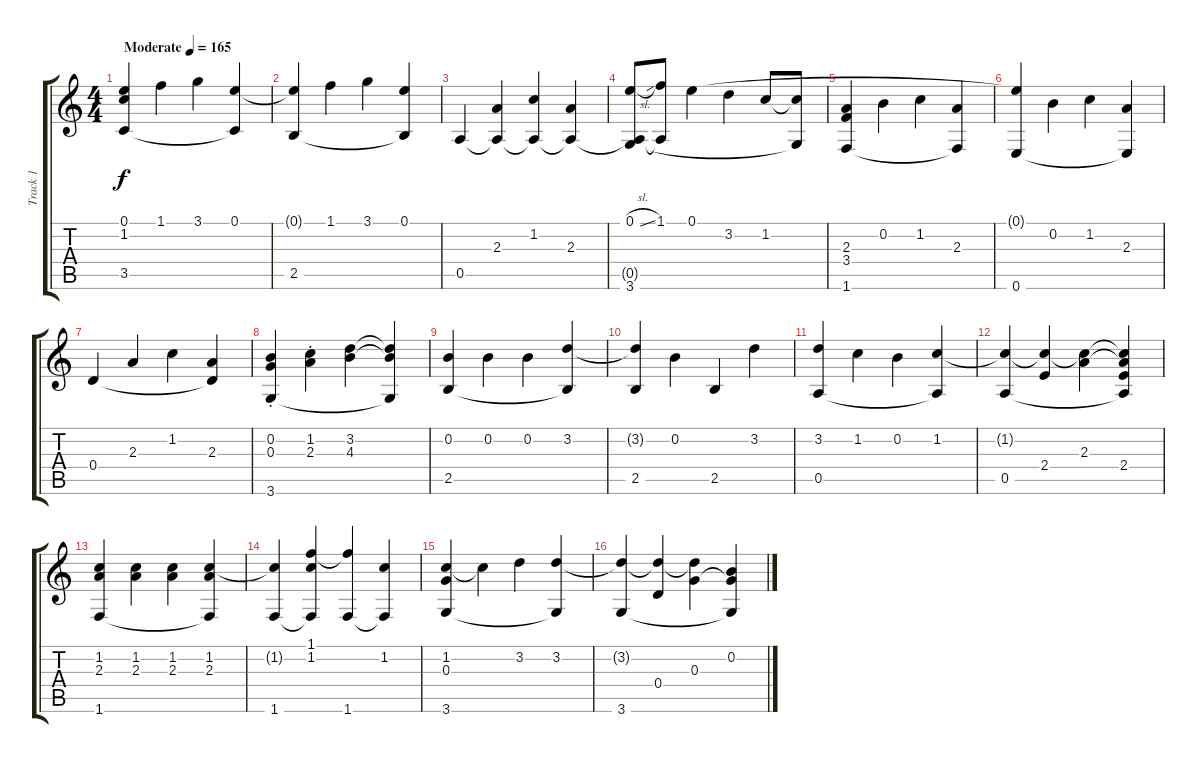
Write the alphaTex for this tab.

\track ("Track 1" "Track 1") {instrument acousticguitarnylon}
\staff {score tabs}
\tuning (E4 B3 G3 D3 A2 E2) {hide}
\ts (4 4)
\tempo (165 "Moderate")
\clef g2
\ks c
(0.1 1.2 3.5).4{dy f instrument acousticguitarnylon} 1.1.4 3.1.4 (0.1 3.5{t}).4 |
(0.1{t} 2.5).4 1.1.4 3.1.4 (0.1 2.5{t}).4 |
0.5.4 (2.3 0.5{t}).4 (1.2 0.5{t}).4 (2.3 0.5{t}).4 |
(0.1{sl} 0.5{t} 3.6).8 (1.1 0.5{t}).8 0.1.4 3.2.4 1.2.8 (1.2{t} 3.6{t}).8 |
(2.3 3.4 1.6).4 0.2.4 1.2.4 (2.3 1.6{t}).4 |
(0.1{t} 0.6).4 0.2.4 1.2.4 (2.3 0.6{t}).4 |
0.4.4 2.3.4 1.2.4 (2.3 0.4{t}).4 |
(0.2{st} 0.3{st} 3.6).4 (1.2{st} 2.3{st}).4 (3.2 4.3).4 (3.2{t} 4.3{t} 3.6{t}).4 |
(0.2 2.5).4 0.2.4 0.2.4 (3.2 2.5{t}).4 |
(3.2{t} 2.5).4 0.2.4 2.5.4 3.2.4 |
(3.2 0.5).4 1.2.4 0.2.4 (1.2 0.5{t}).4 |
(1.2{t} 0.5).4 (1.2{t} 2.4).4 (1.2{t} 2.3).4 (1.2{t} 2.3{t} 2.4 0.5{t}).4 |
(1.2 2.3 1.6).4 (1.2 2.3).4 (1.2 2.3).4 (1.2 2.3 1.6{t}).4 |
(1.2{t} 1.6).4 (1.1 1.2 1.6{t}).4 (1.1{t} 1.6).4 (1.2 1.6{t}).4 |
(1.2 0.3 3.6).4 1.2{t}.4 3.2.4 (3.2 3.6{t}).4 |
(3.2{t} 3.6).4 (3.2{t} 0.4).4 (3.2{t} 0.3).4 (0.2 0.3{t} 3.6{t}).4
